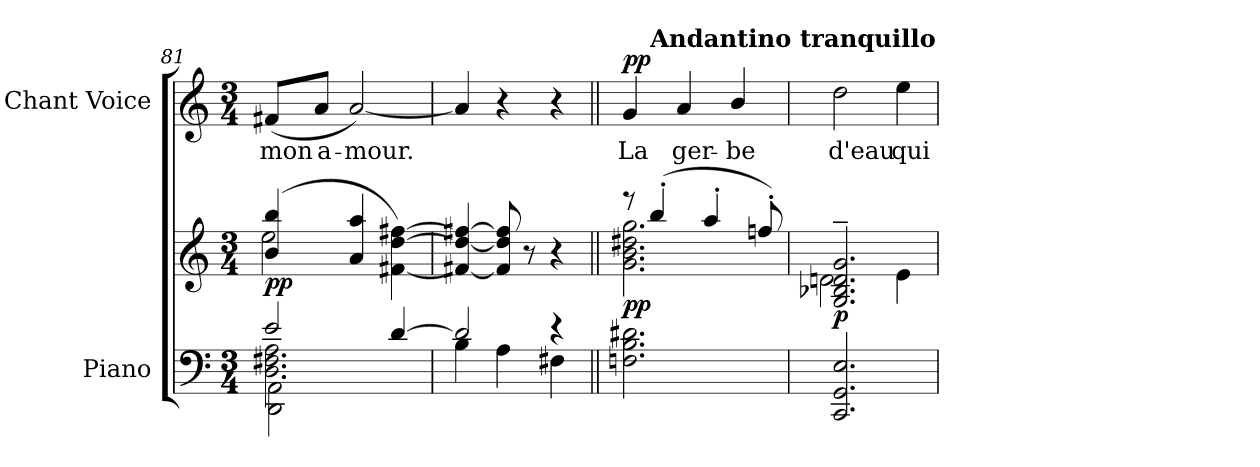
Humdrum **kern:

**kern	**kern	**dynam	**kern	**text	**dynam
*part2	*part2	*part2	*part1	*part1	*part1
*staff3	*staff2	*staff2/3	*staff1	*staff1	*staff1
*I"Piano	*	*	*I"Chant Voice	*	*
*I'Pno	*	*	*	*	*
!!LO:PB:g=z
*clefF4	*clefG2	*	*clefG2	*	*
*k[]	*k[]	*	*k[]	*	*
*M3/4	*M3/4	*	*M3/4	*	*
=81	=81	=81	=81	=81	=81
*^	*^	*	*	*	*
*	*^	*	*	*	*	*	*
!	!	!	!	!	!LO:DY:b	!	!LO:LY:b	!
2e/	2.D\ 2.F#X\ 2.A\	2DD\ 2AA\	(4b/ 4bb/	2ee\	pp	(8f#X/L	mon	.
!	!	!	!	!	!	!	!LO:LY:b	!
.	.	.	.	.	.	8a/J	a-	.
!	!	!	!	!	!	!	!LO:LY:b	!
.	.	.	4a/ 4aa/	.	.	[2a/)	-mour.	.
[4d/	.	4ryy	[4f#X\ [4dd\ [4ff#X\)	4ryy	.	.	.	.
*	*v	*v	*	*	*	*	*	*
*	*	*v	*v	*	*	*	*
=82	=82	=82	=82	=82	=82	=82
2d/]	4B\	4f#X/_ 4dd/_ 4ff#X/_	.	4a/]	.	.
.	4A\	8f#/] 8dd/] 8ff#/]	.	4r	.	.
.	.	8r	.	.	.	.
4r	4F#X\	4r	.	4r	.	.
=83||	=83||	=83||	=83||	=83||	=83||	=83||
*	*	*^	*	*	*	*
!	!	!	!	!	!LO:TX:b:B:t=Andantino tranquillo	!	!
!	!	!	!	!LO:DY:b	!	!LO:LY:b	!LO:DY:b
*v	*v	*	*	*	*^	*	*
2.Fn\ 2.B\ 2.d#X\	8r	2.g\ 2.b\ 2.dd#X\ 2.gg\	pp	4g/	8ryy	La	pp
!	!	!	!	!	!LO:TX:a:B:t=Andantino tranquillo	!	!
.	(4bb'/	.	.	.	2ryy	.	.
!	!	!	!	!	!	!LO:LY:b	!
.	.	.	.	4a/	.	ger-	.
.	4aa'/	.	.	.	.	.	.
!	!	!	!	!	!	!LO:LY:b	!
.	.	.	.	4b/	.	-be	.
.	8ffn'/)	.	.	.	8ryy	.	.
=84	=84	=84	=84	=84	=84	=84	=84
!	!	!	!LO:DY:b	!	!	!LO:LY:b	!
*	*	*	*	*v	*v	*	*
2.CC/ 2.GG/ 2.E/	2.G/~ 2.B-X/~ 2.d/~ 2.g/~	2dn\	p	2dd\	d'eau	.
!	!	!	!	!	!LO:LY:b	!
.	.	4e\	.	4ee\	qui	.
*	*v	*v	*	*	*	*
=	=	=	=	=	=
*-	*-	*-	*-	*-	*-
